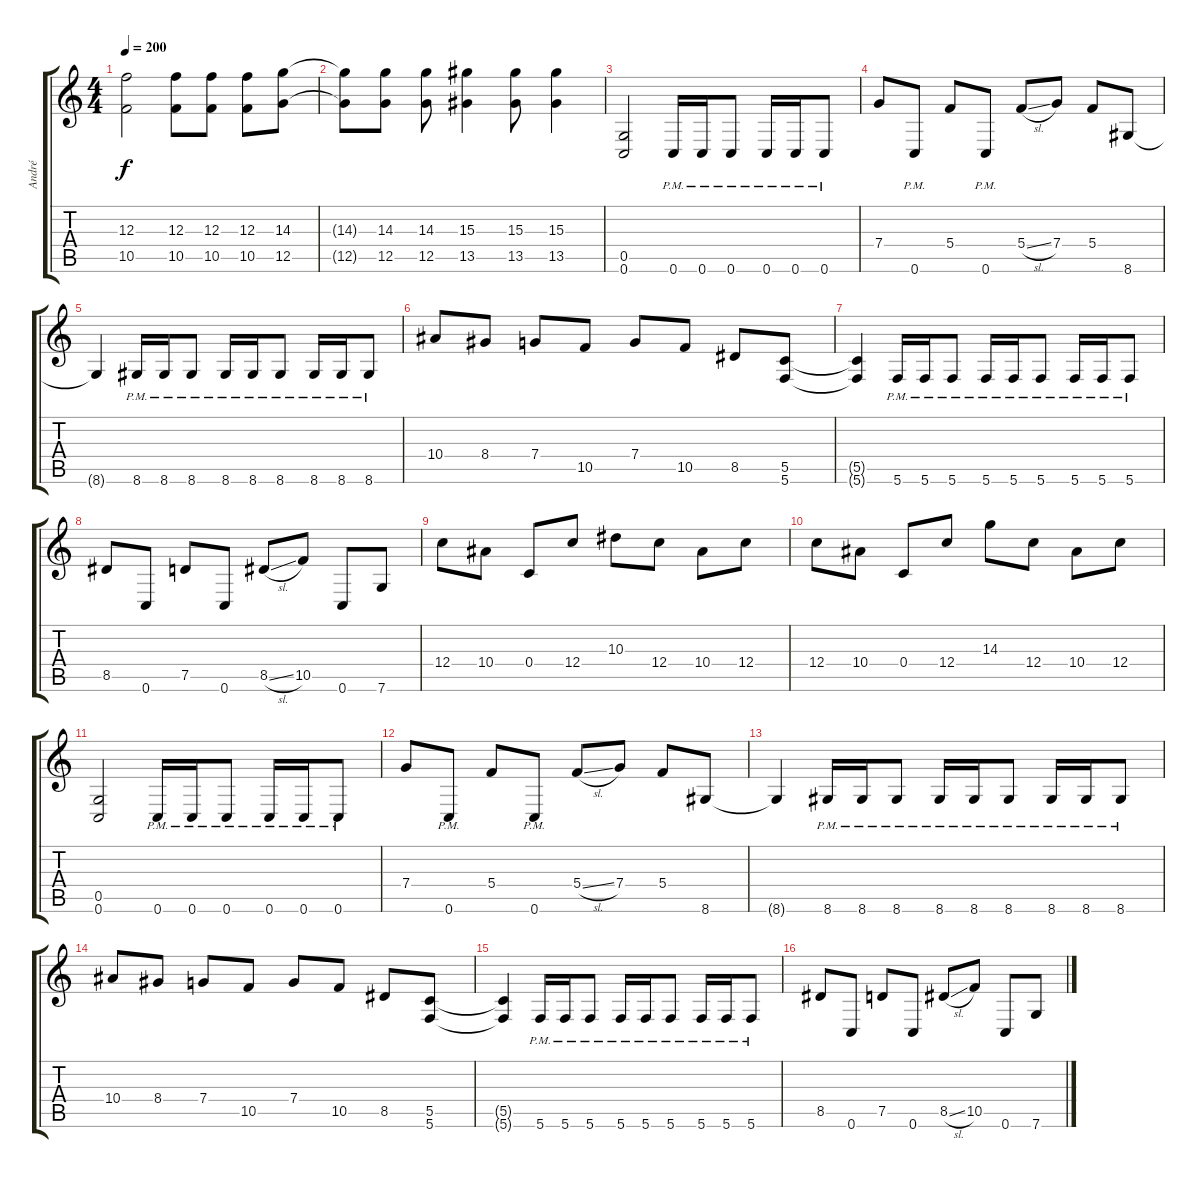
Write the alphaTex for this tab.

\track ("André" "André") {instrument distortionguitar}
\staff {score tabs}
\tuning (D4 A3 F3 C3 G2 C2) {hide}
\ts (4 4)
\tempo 200
\clef g2
\ks c
(12.3{t} 10.5{t}).2{dy f} (12.3 10.5).8 (12.3 10.5).8 (12.3 10.5).8 (14.3 12.5).8 |
(14.3{t} 12.5{t}).8 (14.3 12.5).8 (14.3 12.5).8 (15.3 13.5).4 (15.3 13.5).8 (15.3 13.5).4 |
(0.5 0.6).2 0.6{pm}.16 0.6{pm}.16 0.6{pm}.8 0.6{pm}.16 0.6{pm}.16 0.6{pm}.8 |
7.4.8 0.6{pm}.8 5.4.8 0.6{pm}.8 5.4{sl}.8 7.4.8 5.4.8 8.6.8 |
8.6{t}.4 8.6{pm}.16 8.6{pm}.16 8.6{pm}.8 8.6{pm}.16 8.6{pm}.16 8.6{pm}.8 8.6{pm}.16 8.6{pm}.16 8.6{pm}.8 |
10.4.8 8.4.8 7.4.8 10.5.8 7.4.8 10.5.8 8.5.8 (5.5 5.6).8 |
(5.5{t} 5.6{t}).4 5.6{pm}.16 5.6{pm}.16 5.6{pm}.8 5.6{pm}.16 5.6{pm}.16 5.6{pm}.8 5.6{pm}.16 5.6{pm}.16 5.6{pm}.8 |
8.5.8 0.6.8 7.5.8 0.6.8 8.5{sl}.8 10.5.8 0.6.8 7.6.8 |
12.4.8 10.4.8 0.4.8 12.4.8 10.3.8 12.4.8 10.4.8 12.4.8 |
12.4.8 10.4.8 0.4.8 12.4.8 14.3.8 12.4.8 10.4.8 12.4.8 |
(0.5 0.6).2 0.6{pm}.16 0.6{pm}.16 0.6{pm}.8 0.6{pm}.16 0.6{pm}.16 0.6{pm}.8 |
7.4.8 0.6{pm}.8 5.4.8 0.6{pm}.8 5.4{sl}.8 7.4.8 5.4.8 8.6.8 |
8.6{t}.4 8.6{pm}.16 8.6{pm}.16 8.6{pm}.8 8.6{pm}.16 8.6{pm}.16 8.6{pm}.8 8.6{pm}.16 8.6{pm}.16 8.6{pm}.8 |
10.4.8 8.4.8 7.4.8 10.5.8 7.4.8 10.5.8 8.5.8 (5.5 5.6).8 |
(5.5{t} 5.6{t}).4 5.6{pm}.16 5.6{pm}.16 5.6{pm}.8 5.6{pm}.16 5.6{pm}.16 5.6{pm}.8 5.6{pm}.16 5.6{pm}.16 5.6{pm}.8 |
8.5.8 0.6.8 7.5.8 0.6.8 8.5{sl}.8 10.5.8 0.6.8 7.6.8
